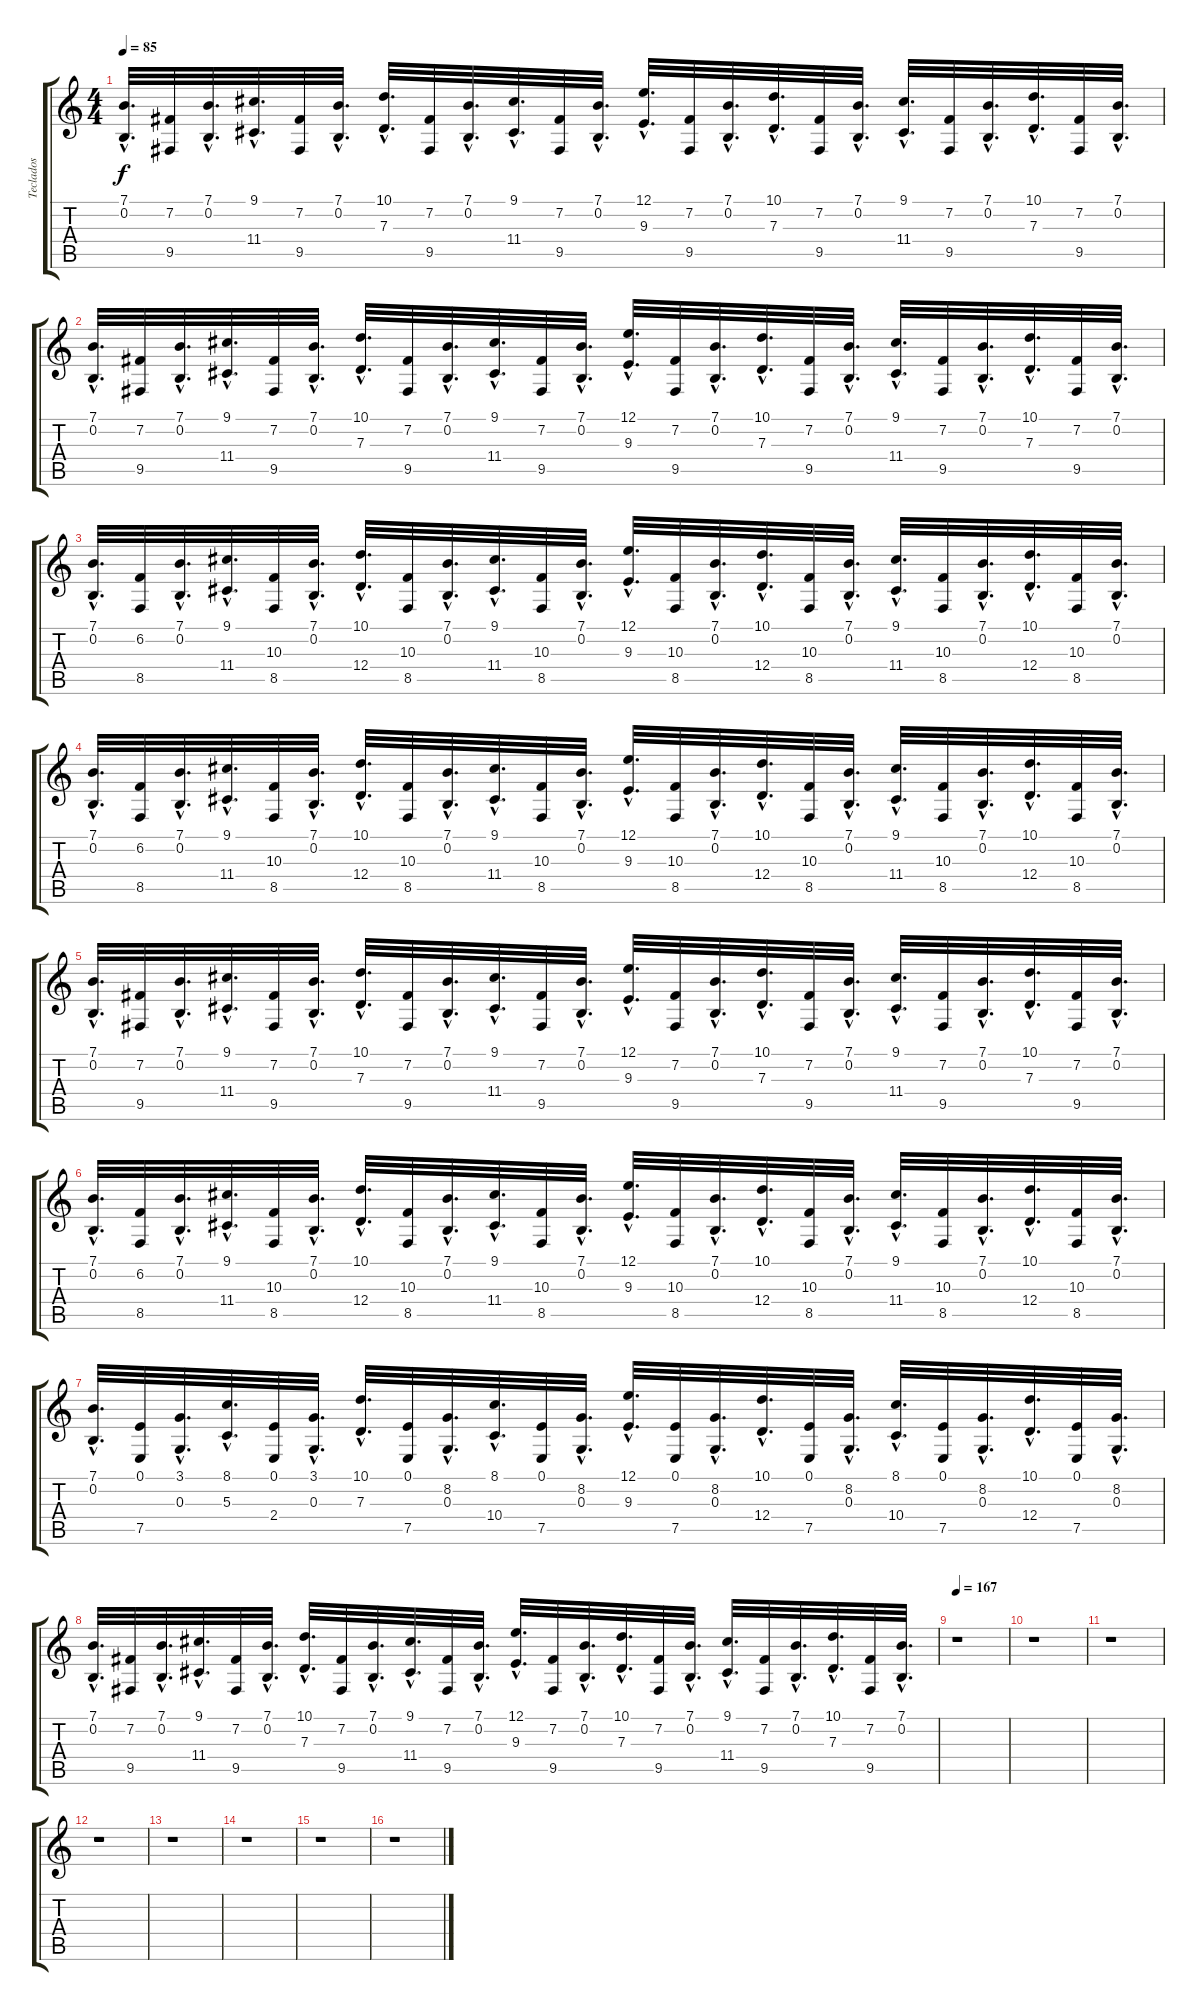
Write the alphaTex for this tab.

\track ("Teclados" "Teclados") {instrument synthbrass1}
\staff {score tabs}
\tuning (E4 B3 G3 D3 A2 E2) {hide}
\ts (4 4)
\tempo 85
\clef g2
\ks c
(7.1{hac} 0.2{hac}).32{d dy f} (7.2 9.5).32 (7.1{hac} 0.2{hac}).32{d} (9.1{hac} 11.4{hac}).32{d} (7.2 9.5).32 (7.1{hac} 0.2{hac}).32{d} (10.1{hac} 7.3{hac}).32{d} (7.2 9.5).32 (7.1{hac} 0.2{hac}).32{d} (9.1{hac} 11.4{hac}).32{d} (7.2 9.5).32 (7.1{hac} 0.2{hac}).32{d} (12.1{hac} 9.3{hac}).32{d} (7.2 9.5).32 (7.1{hac} 0.2{hac}).32{d} (10.1{hac} 7.3{hac}).32{d} (7.2 9.5).32 (7.1{hac} 0.2{hac}).32{d} (9.1{hac} 11.4{hac}).32{d} (7.2 9.5).32 (7.1{hac} 0.2{hac}).32{d} (10.1{hac} 7.3{hac}).32{d} (7.2 9.5).32 (7.1{hac} 0.2{hac}).32{d} |
(7.1{hac} 0.2{hac}).32{d} (7.2 9.5).32 (7.1{hac} 0.2{hac}).32{d} (9.1{hac} 11.4{hac}).32{d} (7.2 9.5).32 (7.1{hac} 0.2{hac}).32{d} (10.1{hac} 7.3{hac}).32{d} (7.2 9.5).32 (7.1{hac} 0.2{hac}).32{d} (9.1{hac} 11.4{hac}).32{d} (7.2 9.5).32 (7.1{hac} 0.2{hac}).32{d} (12.1{hac} 9.3{hac}).32{d} (7.2 9.5).32 (7.1{hac} 0.2{hac}).32{d} (10.1{hac} 7.3{hac}).32{d} (7.2 9.5).32 (7.1{hac} 0.2{hac}).32{d} (9.1{hac} 11.4{hac}).32{d} (7.2 9.5).32 (7.1{hac} 0.2{hac}).32{d} (10.1{hac} 7.3{hac}).32{d} (7.2 9.5).32 (7.1{hac} 0.2{hac}).32{d} |
(7.1{hac} 0.2{hac}).32{d} (6.2 8.5).32 (7.1{hac} 0.2{hac}).32{d} (9.1{hac} 11.4{hac}).32{d} (10.3 8.5).32 (7.1{hac} 0.2{hac}).32{d} (10.1{hac} 12.4{hac}).32{d} (10.3 8.5).32 (7.1{hac} 0.2{hac}).32{d} (9.1{hac} 11.4{hac}).32{d} (10.3 8.5).32 (7.1{hac} 0.2{hac}).32{d} (12.1{hac} 9.3{hac}).32{d} (10.3 8.5).32 (7.1{hac} 0.2{hac}).32{d} (10.1{hac} 12.4{hac}).32{d} (10.3 8.5).32 (7.1{hac} 0.2{hac}).32{d} (9.1{hac} 11.4{hac}).32{d} (10.3 8.5).32 (7.1{hac} 0.2{hac}).32{d} (10.1{hac} 12.4{hac}).32{d} (10.3 8.5).32 (7.1{hac} 0.2{hac}).32{d} |
(7.1{hac} 0.2{hac}).32{d} (6.2 8.5).32 (7.1{hac} 0.2{hac}).32{d} (9.1{hac} 11.4{hac}).32{d} (10.3 8.5).32 (7.1{hac} 0.2{hac}).32{d} (10.1{hac} 12.4{hac}).32{d} (10.3 8.5).32 (7.1{hac} 0.2{hac}).32{d} (9.1{hac} 11.4{hac}).32{d} (10.3 8.5).32 (7.1{hac} 0.2{hac}).32{d} (12.1{hac} 9.3{hac}).32{d} (10.3 8.5).32 (7.1{hac} 0.2{hac}).32{d} (10.1{hac} 12.4{hac}).32{d} (10.3 8.5).32 (7.1{hac} 0.2{hac}).32{d} (9.1{hac} 11.4{hac}).32{d} (10.3 8.5).32 (7.1{hac} 0.2{hac}).32{d} (10.1{hac} 12.4{hac}).32{d} (10.3 8.5).32 (7.1{hac} 0.2{hac}).32{d} |
(7.1{hac} 0.2{hac}).32{d} (7.2 9.5).32 (7.1{hac} 0.2{hac}).32{d} (9.1{hac} 11.4{hac}).32{d} (7.2 9.5).32 (7.1{hac} 0.2{hac}).32{d} (10.1{hac} 7.3{hac}).32{d} (7.2 9.5).32 (7.1{hac} 0.2{hac}).32{d} (9.1{hac} 11.4{hac}).32{d} (7.2 9.5).32 (7.1{hac} 0.2{hac}).32{d} (12.1{hac} 9.3{hac}).32{d} (7.2 9.5).32 (7.1{hac} 0.2{hac}).32{d} (10.1{hac} 7.3{hac}).32{d} (7.2 9.5).32 (7.1{hac} 0.2{hac}).32{d} (9.1{hac} 11.4{hac}).32{d} (7.2 9.5).32 (7.1{hac} 0.2{hac}).32{d} (10.1{hac} 7.3{hac}).32{d} (7.2 9.5).32 (7.1{hac} 0.2{hac}).32{d} |
(7.1{hac} 0.2{hac}).32{d} (6.2 8.5).32 (7.1{hac} 0.2{hac}).32{d} (9.1{hac} 11.4{hac}).32{d} (10.3 8.5).32 (7.1{hac} 0.2{hac}).32{d} (10.1{hac} 12.4{hac}).32{d} (10.3 8.5).32 (7.1{hac} 0.2{hac}).32{d} (9.1{hac} 11.4{hac}).32{d} (10.3 8.5).32 (7.1{hac} 0.2{hac}).32{d} (12.1{hac} 9.3{hac}).32{d} (10.3 8.5).32 (7.1{hac} 0.2{hac}).32{d} (10.1{hac} 12.4{hac}).32{d} (10.3 8.5).32 (7.1{hac} 0.2{hac}).32{d} (9.1{hac} 11.4{hac}).32{d} (10.3 8.5).32 (7.1{hac} 0.2{hac}).32{d} (10.1{hac} 12.4{hac}).32{d} (10.3 8.5).32 (7.1{hac} 0.2{hac}).32{d} |
(7.1{hac} 0.2{hac}).32{d} (0.1 7.5).32 (3.1{hac} 0.3{hac}).32{d} (8.1{hac} 5.3{hac}).32{d} (0.1 2.4).32 (3.1{hac} 0.3{hac}).32{d} (10.1{hac} 7.3{hac}).32{d} (0.1 7.5).32 (8.2{hac} 0.3{hac}).32{d} (8.1{hac} 10.4{hac}).32{d} (0.1 7.5).32 (8.2{hac} 0.3{hac}).32{d} (12.1{hac} 9.3{hac}).32{d} (0.1 7.5).32 (8.2{hac} 0.3{hac}).32{d} (10.1{hac} 12.4{hac}).32{d} (0.1 7.5).32 (8.2{hac} 0.3{hac}).32{d} (8.1{hac} 10.4{hac}).32{d} (0.1 7.5).32 (8.2{hac} 0.3{hac}).32{d} (10.1{hac} 12.4{hac}).32{d} (0.1 7.5).32 (8.2{hac} 0.3{hac}).32{d} |
(7.1{hac} 0.2{hac}).32{d} (7.2 9.5).32 (7.1{hac} 0.2{hac}).32{d} (9.1{hac} 11.4{hac}).32{d} (7.2 9.5).32 (7.1{hac} 0.2{hac}).32{d} (10.1{hac} 7.3{hac}).32{d} (7.2 9.5).32 (7.1{hac} 0.2{hac}).32{d} (9.1{hac} 11.4{hac}).32{d} (7.2 9.5).32 (7.1{hac} 0.2{hac}).32{d} (12.1{hac} 9.3{hac}).32{d} (7.2 9.5).32 (7.1{hac} 0.2{hac}).32{d} (10.1{hac} 7.3{hac}).32{d} (7.2 9.5).32 (7.1{hac} 0.2{hac}).32{d} (9.1{hac} 11.4{hac}).32{d} (7.2 9.5).32 (7.1{hac} 0.2{hac}).32{d} (10.1{hac} 7.3{hac}).32{d} (7.2 9.5).32 (7.1{hac} 0.2{hac}).32{d} |
\tempo 167
r.1 |
r.1 |
r.1 |
r.1 |
r.1 |
r.1 |
r.1 |
r.1
